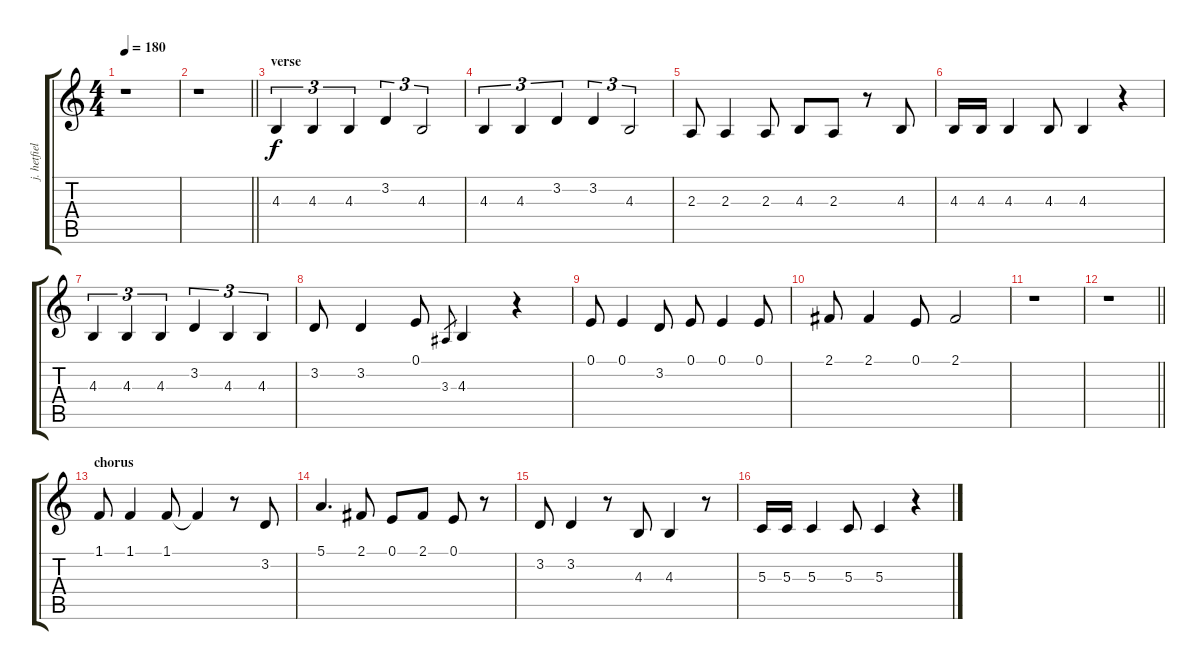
\track ("j. hetfield - lead vocals" "j. hetfiel") {instrument cello}
\staff {score tabs}
\tuning (E4 B3 G3 D3 A2 E2) {hide}
\ts (4 4)
\tempo 180
\clef g2
\ks c
r.1{dy f} |
\barLineRight lightlight
r.1 |
\section ("" "verse")
4.3.4{tu (3 2)} 4.3.4{tu (3 2)} 4.3.4{tu (3 2)} 3.2.4{tu (3 2)} 4.3.2{tu (3 2)} |
4.3.4{tu (3 2)} 4.3.4{tu (3 2)} 3.2.4{tu (3 2)} 3.2.4{tu (3 2)} 4.3.2{tu (3 2)} |
2.3.8 2.3.4 2.3.8 4.3.8 2.3.8 r.8 4.3.8 |
4.3.16 4.3.16 4.3.4 4.3.8 4.3.4 r.4 |
4.3.4{tu (3 2)} 4.3.4{tu (3 2)} 4.3.4{tu (3 2)} 3.2.4{tu (3 2)} 4.3.4{tu (3 2)} 4.3.4{tu (3 2)} |
3.2.8 3.2.4 0.1.8 3.3.8{gr} 4.3.4 r.4 |
0.1.8 0.1.4 3.2.8 0.1.8 0.1.4 0.1.8 |
2.1.8 2.1.4 0.1.8 2.1.2 |
r.1 |
\barLineRight lightlight
r.1 |
\section ("" "chorus")
1.1.8 1.1.4 1.1.8 1.1{t}.4 r.8 3.2.8 |
5.1.4{d} 2.1.8 0.1.8 2.1.8 0.1.8 r.8 |
3.2.8 3.2.4 r.8 4.3.8 4.3.4 r.8 |
5.3.16 5.3.16 5.3.4 5.3.8 5.3.4 r.4
